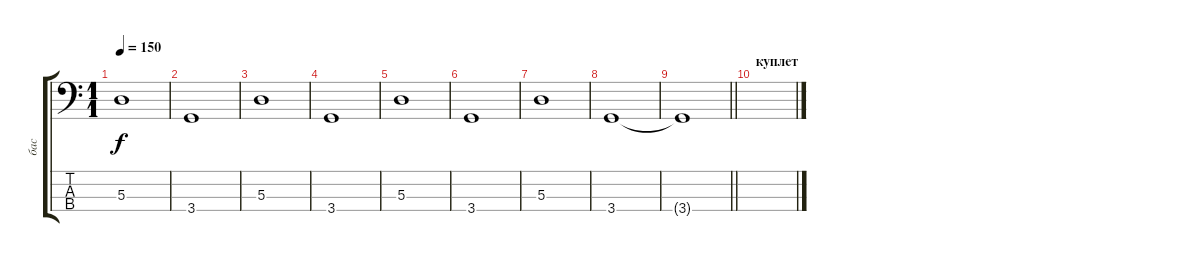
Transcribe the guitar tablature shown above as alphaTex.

\track ("бас" "бас") {instrument electricbassfinger}
\staff {score tabs}
\tuning (G2 D2 A1 E1) {hide}
\ts (1 1)
\tempo 150
\clef f4
\ks c
5.3.1{dy f} |
3.4.1 |
5.3.1 |
3.4.1 |
5.3.1 |
3.4.1 |
5.3.1 |
3.4.1 |
\barLineRight lightlight
3.4{t}.1 |
\section ("" "куплет")
